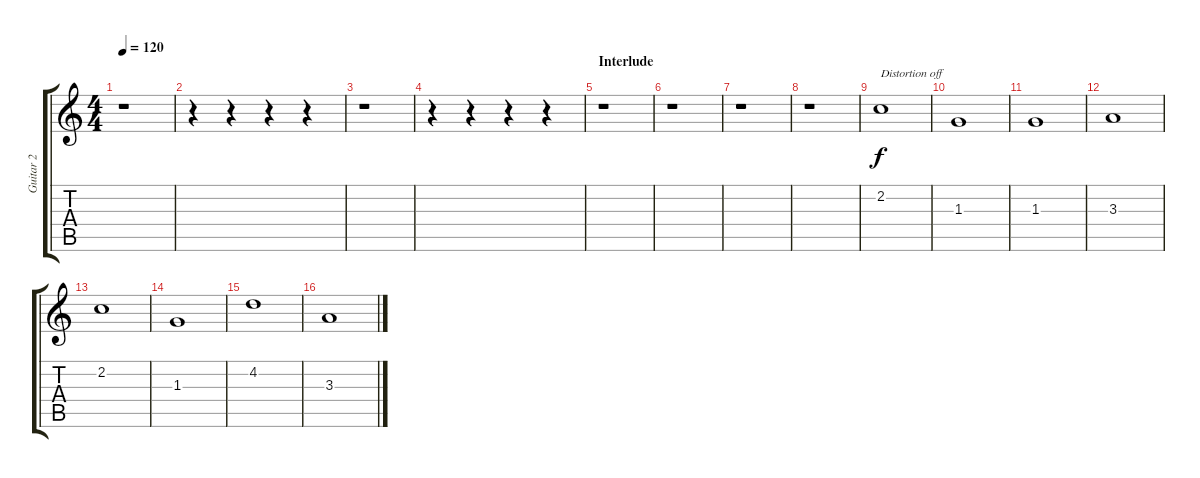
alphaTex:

\track ("Guitar 2" "Guitar 2") {instrument electricguitarclean}
\staff {score tabs}
\tuning (Eb4 Bb3 Gb3 Db3 Ab2 Eb2) {hide}
\ts (4 4)
\tempo 120
\clef g2
\ks c
r.1{dy f} |
r.4 r.4 r.4 r.4 |
r.1 |
r.4 r.4 r.4 r.4 |
\section ("" "Interlude")
r.1 |
r.1 |
r.1 |
r.1 |
2.2.1{txt "Distortion off" volume 9 balance 16 instrument electricguitarclean} |
1.3.1 |
1.3.1 |
3.3.1 |
2.2.1 |
1.3.1 |
4.2.1 |
3.3.1
